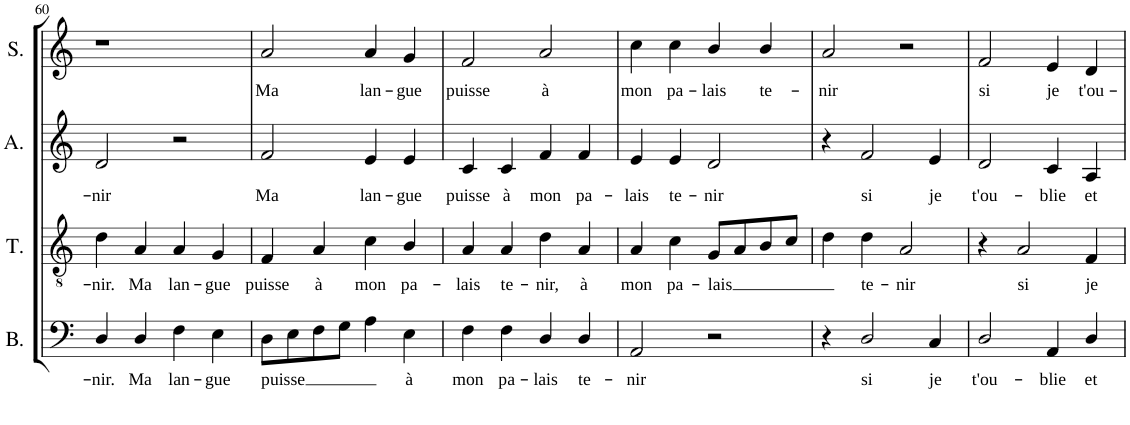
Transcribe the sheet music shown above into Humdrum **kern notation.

**kern	**text	**kern	**text	**kern	**text	**kern	**text
*part4	*part4	*part3	*part3	*part2	*part2	*part1	*part1
*staff4	*staff4	*staff3	*staff3	*staff2	*staff2	*staff1	*staff1
*I"Bass	*	*I"Tenor	*	*I"Alto	*	*I"Soprano	*
*I'B.	*	*I'T.	*	*I'A.	*	*I'S.	*
!!LO:PB:g=z
*clefF4	*	*clefGv2	*	*clefG2	*	*clefG2	*
*	*	*Trd7c12	*	*	*	*	*
*k[]	*	*k[]	*	*k[]	*	*k[]	*
*M2/2	*	*M2/2	*	*M2/2	*	*M2/2	*
=60	=60	=60	=60	=60	=60	=60	=60
!	!LO:LY:b	!	!LO:LY:b	!	!LO:LY:b	!	!
4D/	-nir.	4d\	-nir.	2d/	-nir	1r	.
!	!LO:LY:b	!	!LO:LY:b	!	!	!	!
4D/	Ma	4A/	Ma	.	.	.	.
!	!LO:LY:b	!	!LO:LY:b	!	!	!	!
4F\	lan-	4A/	lan-	2r	.	.	.
!	!LO:LY:b	!	!LO:LY:b	!	!	!	!
4E\	-gue	4G/	-gue	.	.	.	.
=61	=61	=61	=61	=61	=61	=61	=61
!	!LO:LY:b	!	!LO:LY:b	!	!LO:LY:b	!	!LO:LY:b
8D\L	puisse	4F/	puisse	2f/	Ma	2a/	Ma
8E\	.	.	.	.	.	.	.
!	!	!	!LO:LY:b	!	!	!	!
8F\	.	4A/	à	.	.	.	.
8G\J	.	.	.	.	.	.	.
!	!	!	!LO:LY:b	!	!LO:LY:b	!	!LO:LY:b
4A\	.	4c\	mon	4e/	lan-	4a/	lan-
!	!LO:LY:b	!	!LO:LY:b	!	!LO:LY:b	!	!LO:LY:b
4E\	à	4B/	pa-	4e/	-gue	4g/	-gue
=62	=62	=62	=62	=62	=62	=62	=62
!	!LO:LY:b	!	!LO:LY:b	!	!LO:LY:b	!	!LO:LY:b
4F\	mon	4A/	-lais	4c/	puisse	2f/	puisse
!	!LO:LY:b	!	!LO:LY:b	!	!LO:LY:b	!	!
4F\	pa-	4A/	te-	4c/	à	.	.
!	!LO:LY:b	!	!LO:LY:b	!	!LO:LY:b	!	!LO:LY:b
4D/	-lais	4d\	-nir,	4f/	mon	2a/	à
!	!LO:LY:b	!	!LO:LY:b	!	!LO:LY:b	!	!
4D/	te-	4A/	à	4f/	pa-	.	.
=63	=63	=63	=63	=63	=63	=63	=63
!	!LO:LY:b	!	!LO:LY:b	!	!LO:LY:b	!	!LO:LY:b
2AA/	-nir	4A/	mon	4e/	-lais	4cc\	mon
!	!	!	!LO:LY:b	!	!LO:LY:b	!	!LO:LY:b
.	.	4c\	pa-	4e/	te-	4cc\	pa-
!	!	!	!LO:LY:b	!	!LO:LY:b	!	!LO:LY:b
2r	.	8G/L	-lais	2d/	-nir	4b/	-lais
.	.	8A/	.	.	.	.	.
!	!	!	!	!	!	!	!LO:LY:b
.	.	8B/	.	.	.	4b/	te-
.	.	8c/J	.	.	.	.	.
=64	=64	=64	=64	=64	=64	=64	=64
!	!	!	!	!	!	!	!LO:LY:b
4r	.	4d\	.	4r	.	2a/	-nir
!	!LO:LY:b	!	!LO:LY:b	!	!LO:LY:b	!	!
2D/	si	4d\	te-	2f/	si	.	.
!	!	!	!LO:LY:b	!	!	!	!
.	.	2A/	-nir	.	.	2r	.
!	!LO:LY:b	!	!	!	!LO:LY:b	!	!
4C/	je	.	.	4e/	je	.	.
=65	=65	=65	=65	=65	=65	=65	=65
!	!LO:LY:b	!	!	!	!LO:LY:b	!	!LO:LY:b
2D/	t'ou-	4r	.	2d/	t'ou-	2f/	si
!	!	!	!LO:LY:b	!	!	!	!
.	.	2A/	si	.	.	.	.
!	!LO:LY:b	!	!	!	!LO:LY:b	!	!LO:LY:b
4AA/	-blie	.	.	4c/	-blie	4e/	je
!	!LO:LY:b	!	!LO:LY:b	!	!LO:LY:b	!	!LO:LY:b
4D/	et	4F/	je	4A/	et	4d/	t'ou-
=	=	=	=	=	=	=	=
*-	*-	*-	*-	*-	*-	*-	*-
